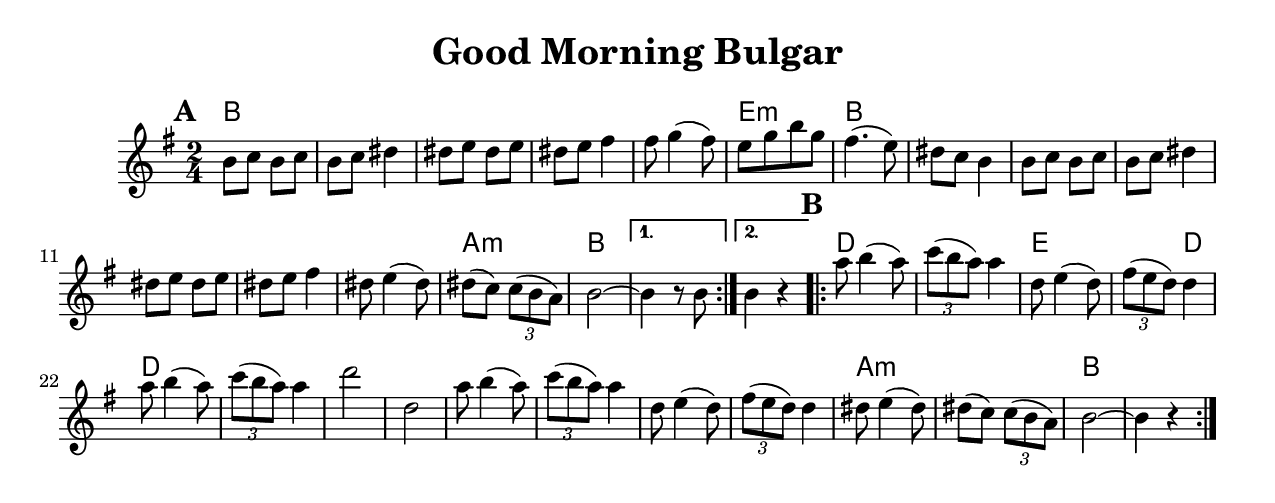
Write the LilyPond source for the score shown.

\version "2.18.0"
\include "english.ly"
\paper{
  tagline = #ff
  print-all-headers = ##t
  #(set-paper-size "letter")
}
date = #(strftime "%d-%m-%Y" (localtime (current-time)))

%\markup{ \italic{ \date }  }

%\markup{ Got something to say? }

global = {
  \clef treble
  \key e \minor
  \time 2/4
  \set Score.markFormatter = #format-mark-box-alphabet
}
%\include "Good-Morning.ly"
%#################################### Melody ########################
%melody =  \transpose c d \relative c' {  %transpose for clarinet
melody = \relative c'' {
  \global
  %\partial 16*3 a16 d f   %lead in notes

  \repeat volta 2{
   \mark \default
   b8 c b c
   b8 c ds4
   ds8 e ds e
   ds8 e fs4

   fs8 g4(fs8)
   e8 [g b g]
   fs4.(e8)|
   ds8 c b4

   b8 c b c
   b8 c ds4
   ds8 e ds e
   ds8 e fs4

   ds8e4(ds8)
   ds8(c) \tuplet 3/2{c8(b a)}
   b2~

  }
  \alternative {
    { b4 r8 b}
    {b4 r }
  }

  \repeat volta 2{
   \mark \default

   a'8 b4(a8)
   \tuplet 3/2 {c8 (b a)} a4
   d,8 e4 (d8)
   \tuplet 3/2{ fs8(e d)} d4

   a'8 b4(a8)
   \tuplet 3/2 {c8 (b a)} a4
   d2
   d,2
   a'8 b4(a8)
   \tuplet 3/2 {c8 (b a)} a4

   d,8 e4 (d8)
   \tuplet 3/2{ fs8(e d)} d4
   ds8 e4(ds8)
   ds8(c) \tuplet 3/2 {c8(b a)}
   b2~
   b4 r
  }


}
%################################# Lyrics #####################
%\addlyrics{ \set stanza = #"1. " }
%################################# Chords #######################
harmonies = \chordmode {
  b2*5
  e2:m
  b2*7
  a2:m
  b2*3
  %b
  d2*2
  e4*3 d4
  d2*8
  a2*2:m %or maybe E dim?
  b2*2
}

\score {
  <<
    \new ChordNames {
      \set chordChanges = ##t
      \harmonies
    }
    \new Staff   \melody
  >>
  \header{
    title= "Good Morning Bulgar"
    subtitle=""
    composer= ""
    instrument =""
    arranger= ""
  }
  \layout{indent = 1.0\cm}
  \midi {
    \tempo 4 = 120

    % \midi { }
  }
}
%{
% more verses:
\markup{}
\markup {
  \fill-line {
    \hspace #0.1 % distance from left margin
    \column {
      \line { "1."
	\column {
	  ""
	}
      }
      \hspace #0.2 % vertical distance between verses
      \line { "2."
	\column {
	 ""
	}
      }
    }
    \hspace #0.1  % horiz. distance between columns
    \column {
      \line { "3."
	\column {
	  ""
	}
      }
      \hspace #0.2 % distance between verses
      \line { "4."
	\column {
	 ""
	}
      }
    }
    \hspace #0.1 % distance to right margin
  }
}

%}
